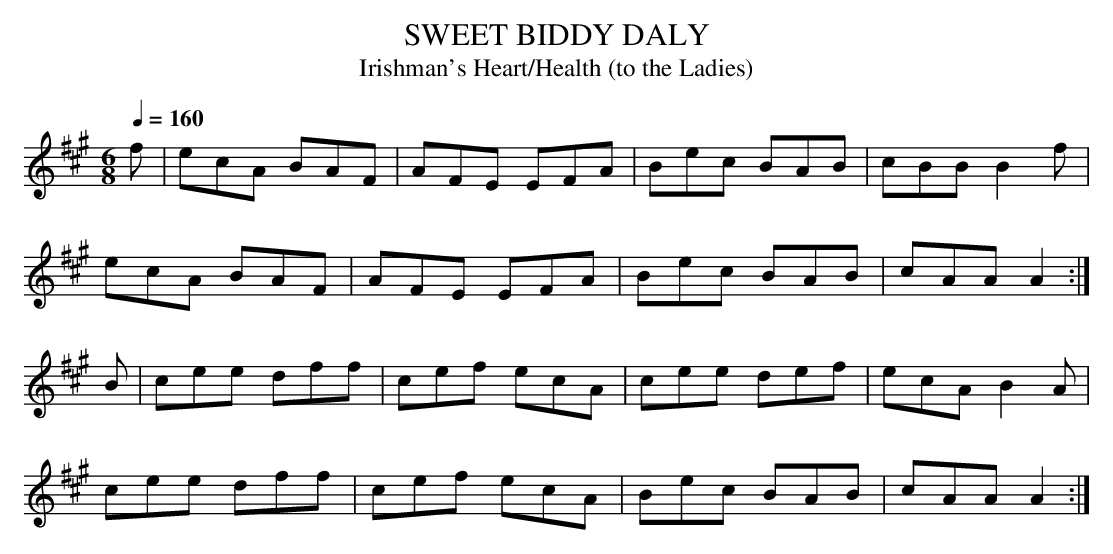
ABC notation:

X:1
T:SWEET BIDDY DALY
T:Irishman's Heart/Health (to the Ladies)
Q:1/4=160
M:6/8
K:A
f|ecA BAF|AFE EFA|Bec BAB|cBB B2f|
ecA BAF|AFE EFA|Bec BAB|cAA A2 :|
B|cee dff|cef ecA|cee def|ecA B2A|
cee dff|cef ecA|Bec BAB|cAA A2 :|
